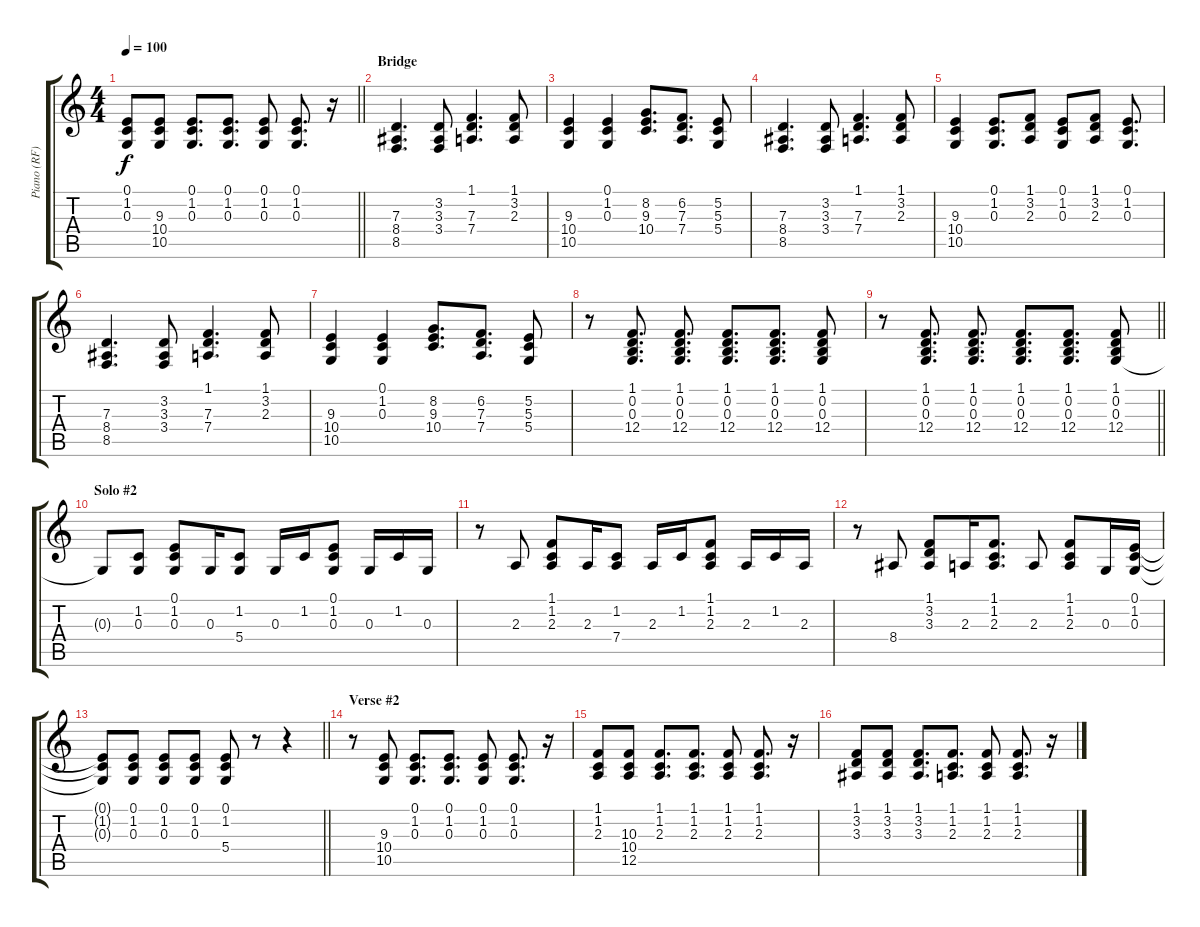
\track ("Piano (RF) Hand" "Piano (RF)") {instrument acousticgrandpiano}
\staff {score tabs}
\tuning (E4 B3 G3 D3 A2 E2) {hide}
\ts (4 4)
\tempo 100
\clef g2
\barLineRight lightlight
\ks c
(0.1 1.2 0.3).8{dy f} (9.3 10.4 10.5).8 (0.1 1.2 0.3).8{d} (0.1 1.2 0.3).8{d} (0.1 1.2 0.3).8 (0.1 1.2 0.3).8{d} r.16 |
\section ("" "Bridge")
(7.3 8.4 8.5).4{d} (3.2 3.3 3.4).8 (1.1 7.3 7.4).4{d} (1.1 3.2 2.3).8 |
(9.3 10.4 10.5).4 (0.1 1.2 0.3).4 (8.2 9.3 10.4).8{d} (6.2 7.3 7.4).8{d} (5.2 5.3 5.4).8 |
(7.3 8.4 8.5).4{d} (3.2 3.3 3.4).8 (1.1 7.3 7.4).4{d} (1.1 3.2 2.3).8 |
(9.3 10.4 10.5).4 (0.1 1.2 0.3).8{d} (1.1 3.2 2.3).8 (0.1 1.2 0.3).8 (1.1 3.2 2.3).8 (0.1 1.2 0.3).8{d} |
(7.3 8.4 8.5).4{d} (3.2 3.3 3.4).8 (1.1 7.3 7.4).4{d} (1.1 3.2 2.3).8 |
(9.3 10.4 10.5).4 (0.1 1.2 0.3).4 (8.2 9.3 10.4).8{d} (6.2 7.3 7.4).8{d} (5.2 5.3 5.4).8 |
r.8 (1.1 0.2 0.3 12.4).8{d} (1.1 0.2 0.3 12.4).8{d} (1.1 0.2 0.3 12.4).8{d} (1.1 0.2 0.3 12.4).8{d} (1.1 0.2 0.3 12.4).8 |
\barLineRight lightlight
r.8 (1.1 0.2 0.3 12.4).8{d} (1.1 0.2 0.3 12.4).8{d} (1.1 0.2 0.3 12.4).8{d} (1.1 0.2 0.3 12.4).8{d} (1.1 0.2 0.3 12.4).8 |
\section ("" "Solo #2")
0.3{t}.8 (1.2 0.3).8 (0.1 1.2 0.3).8 0.3.16 (1.2 5.4).8 0.3.16 1.2.16 (0.1 1.2 0.3).8 0.3.16 1.2.16 0.3.16 |
r.8 2.3.8 (1.1 1.2 2.3).8 2.3.16 (1.2 7.4).8 2.3.16 1.2.16 (1.1 1.2 2.3).8 2.3.16 1.2.16 2.3.16 |
r.8 8.4.8 (1.1 3.2 3.3).8 2.3.16 (1.1 1.2 2.3).8{d} 2.3.8 (1.1 1.2 2.3).8 0.3.16 (0.1 1.2 0.3).16 |
\barLineRight lightlight
(0.1{t} 1.2{t} 0.3{t}).8 (0.1 1.2 0.3).8 (0.1 1.2 0.3).8 (0.1 1.2 0.3).8 (0.1 1.2 5.4).8 r.8 r.4 |
\section ("" "Verse #2")
r.8 (9.3 10.4 10.5).8 (0.1 1.2 0.3).8{d} (0.1 1.2 0.3).8{d} (0.1 1.2 0.3).8 (0.1 1.2 0.3).8{d} r.16 |
(1.1 1.2 2.3).8 (10.3 10.4 12.5).8 (1.1 1.2 2.3).8{d} (1.1 1.2 2.3).8{d} (1.1 1.2 2.3).8 (1.1 1.2 2.3).8{d} r.16 |
(1.1 3.2 3.3).8 (1.1 3.2 3.3).8 (1.1 3.2 3.3).8{d} (1.1 1.2 2.3).8{d} (1.1 1.2 2.3).8 (1.1 1.2 2.3).8{d} r.16
